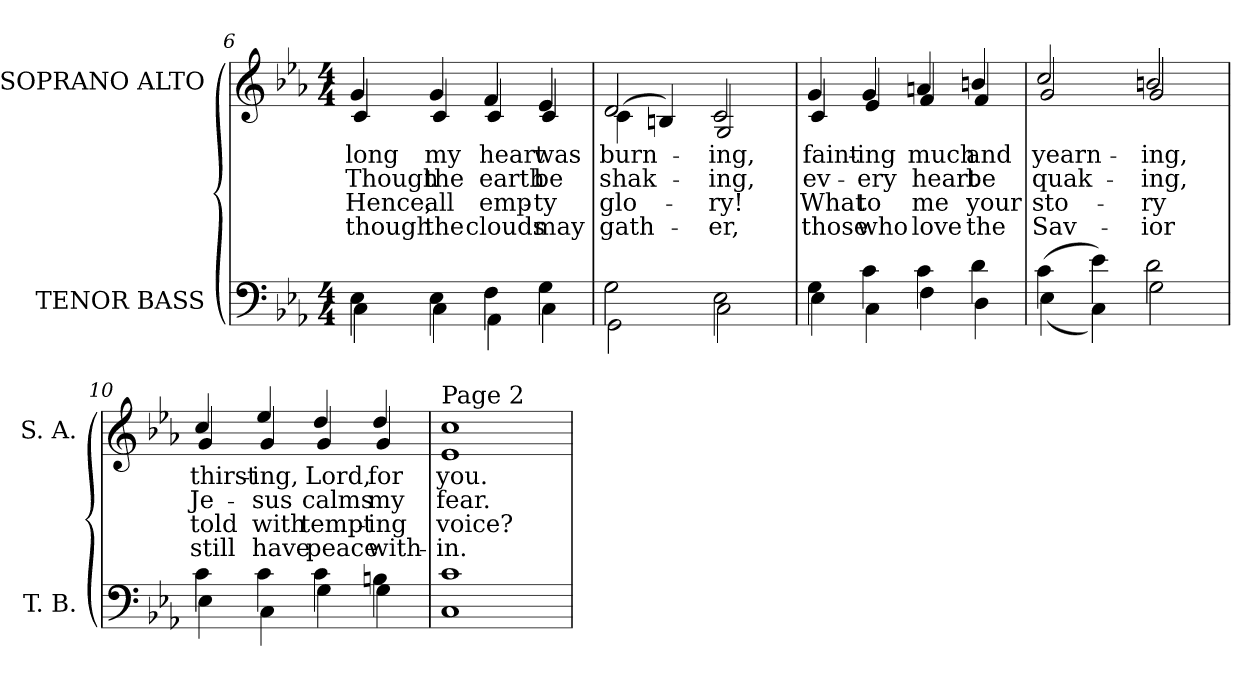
**kern	**kern	**text	**text	**text	**text
*part2	*part1	*part1	*part1	*part1	*part1
*staff2	*staff1	*staff1	*staff1	*staff1	*staff1
*I"TENOR BASS	*I"SOPRANO ALTO	*	*	*	*
*I'T. B.	*I'S. A.	*	*	*	*
*clefF4	*clefG2	*	*	*	*
*k[b-e-a-]	*k[b-e-a-]	*	*	*	*
*E-:	*E-:	*	*	*	*
*M4/4	*M4/4	*	*	*	*
=6	=6	=6	=6	=6	=6
*^	*	*	*	*	*
!	!	!	!LO:LY:b:color=#000000	!LO:LY:b:color=#000000	!LO:LY:b:color=#000000	!LO:LY:b:color=#000000
*	*	*^	*	*	*	*
4E-i\	4Ci\	4gi/	4ci/	long	Though	Hence,	though
!	!	!	!	!LO:LY:b:color=#000000	!LO:LY:b:color=#000000	!LO:LY:b:color=#000000	!LO:LY:b:color=#000000
4E-i\	4Ci\	4gi/	4ci/	my	the	all	the
!	!	!	!	!LO:LY:b:color=#000000	!LO:LY:b:color=#000000	!LO:LY:b:color=#000000	!LO:LY:b:color=#000000
4Fi\	4AA-i\	4fi/	4ci/	heart	earth	emp-	clouds
!	!	!	!	!LO:LY:b:color=#000000	!LO:LY:b:color=#000000	!LO:LY:b:color=#000000	!LO:LY:b:color=#000000
4Gi\	4Ci\	4e-i/	4ci/	was	be	-ty	may
=7	=7	=7	=7	=7	=7	=7	=7
!	!	!	!	!LO:LY:b:color=#000000	!LO:LY:b:color=#000000	!LO:LY:b:color=#000000	!LO:LY:b:color=#000000
2Gi\	2GGi\	2di/	(4ci\	burn-	shak-	glo-	gath-
.	.	.	4Bni/)	.	.	.	.
!	!	!	!	!LO:LY:b:color=#000000	!LO:LY:b:color=#000000	!LO:LY:b:color=#000000	!LO:LY:b:color=#000000
2E-i\	2Ci\	2ci/	2Gi/	-ing,	-ing,	-ry!	-er,
!!LO:LB:g=z	!!
=8	=8	=8	=8	=8	=8	=8	=8
!	!	!	!	!LO:LY:b:color=#000000	!LO:LY:b:color=#000000	!LO:LY:b:color=#000000	!LO:LY:b:color=#000000
4Gi\	4E-i\	4gi/	4ci/	faint-	ev-	What	those
!	!	!	!	!LO:LY:b:color=#000000	!LO:LY:b:color=#000000	!LO:LY:b:color=#000000	!LO:LY:b:color=#000000
4ci\	4Ci\	4gi/	4e-i/	-ing	-ery	to	who
!	!	!	!	!LO:LY:b:color=#000000	!LO:LY:b:color=#000000	!LO:LY:b:color=#000000	!LO:LY:b:color=#000000
4ci\	4Fi\	4ani/	4fi/	much	heart	me	love
!	!	!	!	!LO:LY:b:color=#000000	!LO:LY:b:color=#000000	!LO:LY:b:color=#000000	!LO:LY:b:color=#000000
4di\	4Di\	4bni/	4fi/	and	be	your	the
=9	=9	=9	=9	=9	=9	=9	=9
!	!	!	!	!LO:LY:b:color=#000000	!LO:LY:b:color=#000000	!LO:LY:b:color=#000000	!LO:LY:b:color=#000000
(4ci\	(4E-i\	2cci/	2gi/	yearn-	quak-	sto-	Sav-
4e-i\)	4Ci\)	.	.	.	.	.	.
!	!	!	!	!LO:LY:b:color=#000000	!LO:LY:b:color=#000000	!LO:LY:b:color=#000000	!LO:LY:b:color=#000000
2di\	2Gi\	2bni/	2gi/	-ing,	-ing,	-ry	-ior
=10	=10	=10	=10	=10	=10	=10	=10
!	!	!	!	!LO:LY:b:color=#000000	!LO:LY:b:color=#000000	!LO:LY:b:color=#000000	!LO:LY:b:color=#000000
4ci\	4E-i\	4cci/	4gi/	thirst-	Je-	told	still
!	!	!	!	!LO:LY:b:color=#000000	!LO:LY:b:color=#000000	!LO:LY:b:color=#000000	!LO:LY:b:color=#000000
4ci\	4Ci\	4ee-i/	4gi/	-ing,	-sus	with	have
!	!	!	!	!LO:LY:b:color=#000000	!LO:LY:b:color=#000000	!LO:LY:b:color=#000000	!LO:LY:b:color=#000000
4ci\	4Gi\	4ddi/	4gi/	Lord,	calms	tempt-	peace
!	!	!	!	!LO:LY:b:color=#000000	!LO:LY:b:color=#000000	!LO:LY:b:color=#000000	!LO:LY:b:color=#000000
4Bni\	4Gi\	4ddi/	4gi/	for	my	-ing	with-
!!LO:PB:g=z	!!
=11	=11	=11	=11	=11	=11	=11	=11
!	!	!LO:TX:a:t=Page 2	!	!	!	!	!
!	!	!	!	!LO:LY:b:color=#000000	!LO:LY:b:color=#000000	!LO:LY:b:color=#000000	!LO:LY:b:color=#000000
1ci	1Ci	1cci	1e-i	you.	fear.	voice?	-in.
*v	*v	*	*	*	*	*	*
*	*v	*v	*	*	*	*
=	=	=	=	=	=
*-	*-	*-	*-	*-	*-
